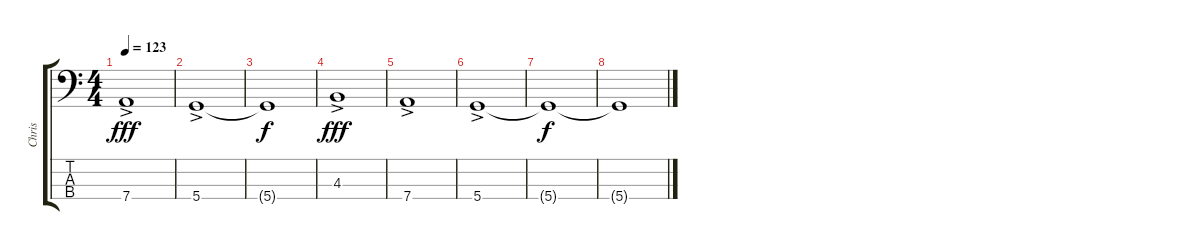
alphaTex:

\track ("Chris" "Chris") {instrument electricbassfinger}
\staff {score tabs}
\tuning (F2 C2 G1 D1) {hide}
\ts (4 4)
\tempo 123
\clef f4
\ks c
7.4{ac}.1{dy fff} |
5.4{ac}.1 |
5.4{t}.1{dy f} |
4.3{ac}.1{dy fff} |
7.4{ac}.1 |
5.4{ac}.1 |
5.4{t}.1{dy f} |
5.4{t}.1
